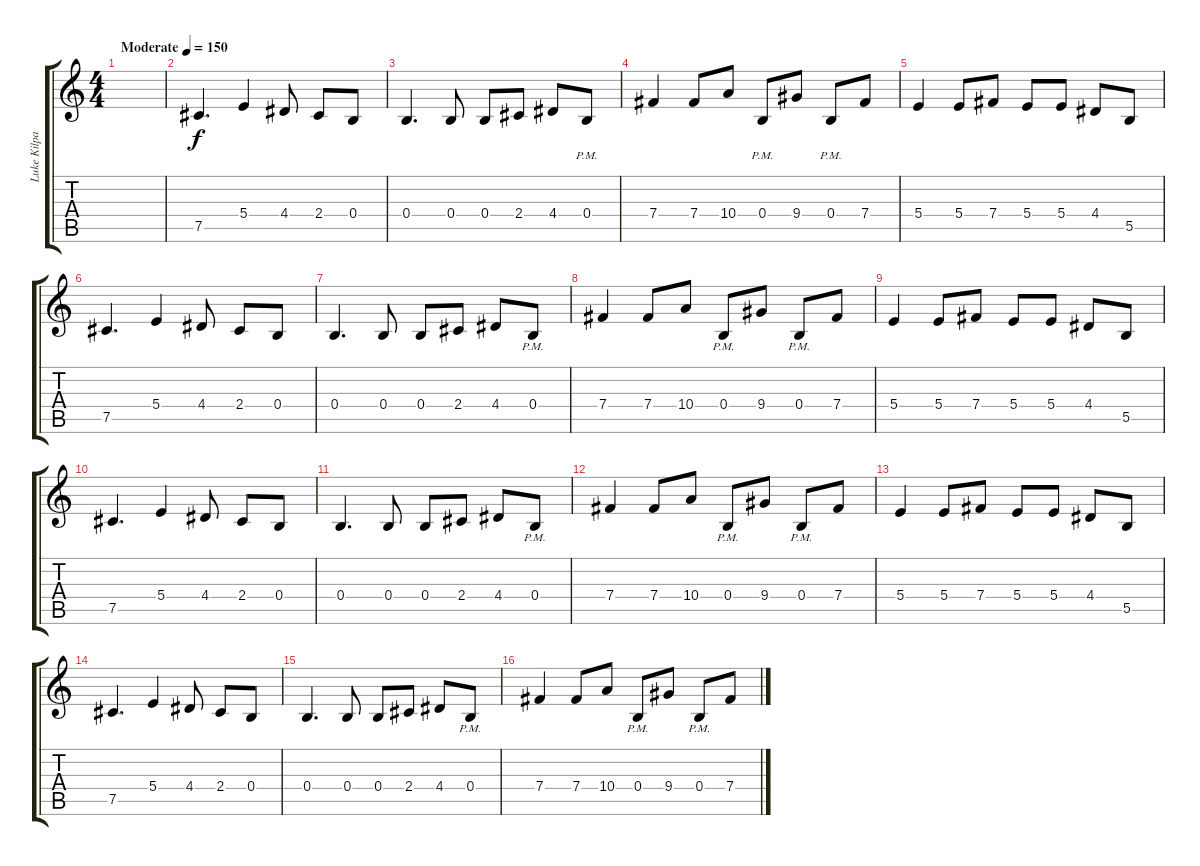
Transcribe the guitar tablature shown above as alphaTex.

\track ("Luke Kilpatrick" "Luke Kilpa") {instrument distortionguitar}
\staff {score tabs}
\tuning (Db4 Ab3 E3 B2 Gb2 B1) {hide}
\ts (4 4)
\tempo (150 "Moderate")
\clef g2
\ks c
|
7.5.4{d} 5.4.4 4.4.8 2.4.8 0.4.8 |
0.4.4{d} 0.4.8 0.4.8 2.4.8 4.4.8 0.4{pm}.8 |
7.4.4 7.4.8 10.4.8 0.4{pm}.8 9.4.8 0.4{pm}.8 7.4.8 |
5.4.4 5.4.8 7.4.8 5.4.8 5.4.8 4.4.8 5.5.8 |
7.5.4{d} 5.4.4 4.4.8 2.4.8 0.4.8 |
0.4.4{d} 0.4.8 0.4.8 2.4.8 4.4.8 0.4{pm}.8 |
7.4.4 7.4.8 10.4.8 0.4{pm}.8 9.4.8 0.4{pm}.8 7.4.8 |
5.4.4 5.4.8 7.4.8 5.4.8 5.4.8 4.4.8 5.5.8 |
7.5.4{d} 5.4.4 4.4.8 2.4.8 0.4.8 |
0.4.4{d} 0.4.8 0.4.8 2.4.8 4.4.8 0.4{pm}.8 |
7.4.4 7.4.8 10.4.8 0.4{pm}.8 9.4.8 0.4{pm}.8 7.4.8 |
5.4.4 5.4.8 7.4.8 5.4.8 5.4.8 4.4.8 5.5.8 |
7.5.4{d} 5.4.4 4.4.8 2.4.8 0.4.8 |
0.4.4{d} 0.4.8 0.4.8 2.4.8 4.4.8 0.4{pm}.8 |
7.4.4 7.4.8 10.4.8 0.4{pm}.8 9.4.8 0.4{pm}.8 7.4.8
